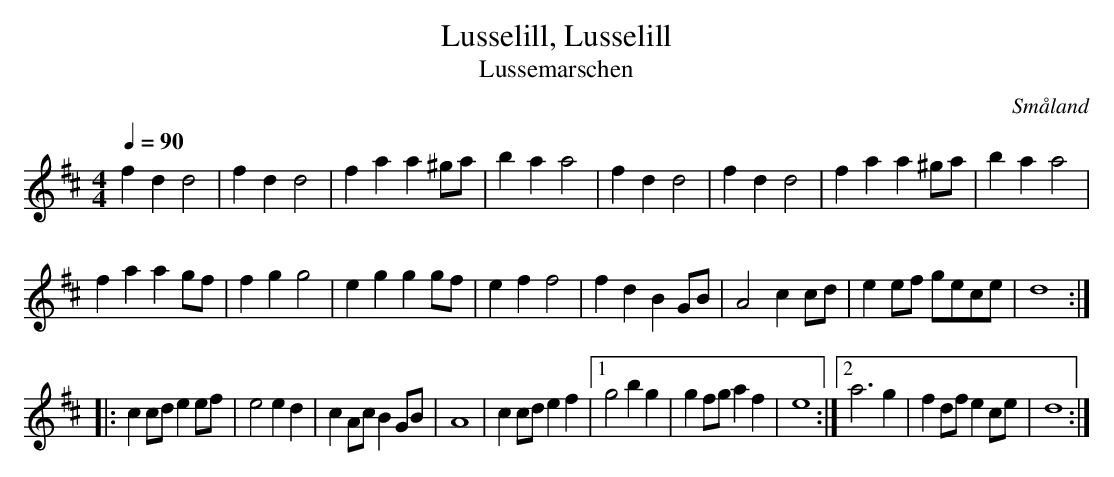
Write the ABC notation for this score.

X:1
T:Lusselill, Lusselill
T:Lussemarschen
M:4/4
L:1/4
O:Småland
Q:90
K:D
fd d2 |fd d2 | fa a ^g/a/ | b a a2 |fd d2 |fd d2 | fa a ^g/a/ | b a a2 |
 fa ag/f/ | fg g2 | eg g g/f/ | ef f2 | fdB G/B/ | A2 c c/d/ | e e/f/ g/e/c/e/ | d4 :|
|: c c/d/ e e/f/ | e2 ed | c A/c/ B G/B/ | A4 | c c/d/ ef |[1 g2 bg |g f/g/ af | e4 :| [2 a3 g | f d/f/ e c/e/ | d4 :|
